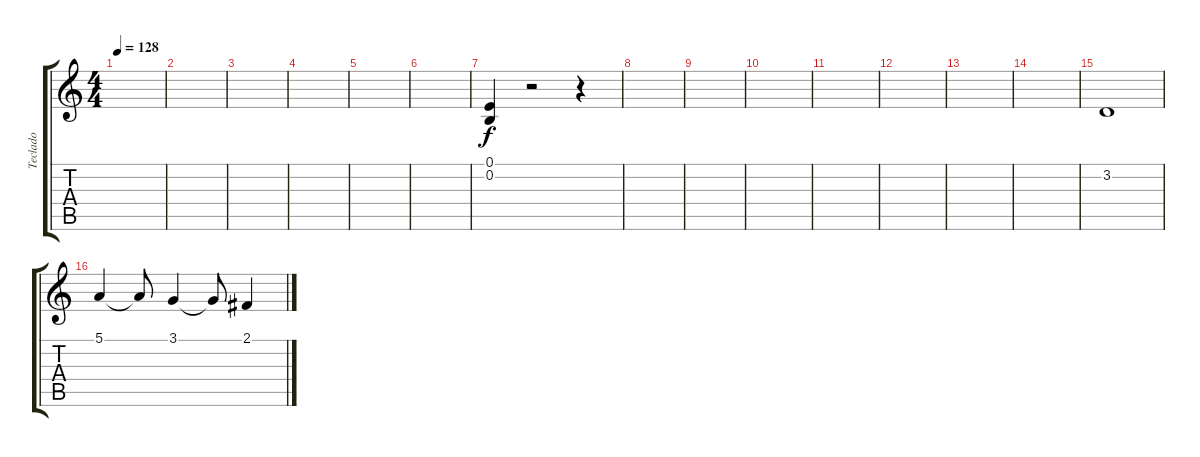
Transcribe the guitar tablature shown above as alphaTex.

\track ("Teclado" "Teclado") {instrument fx4atmosphere}
\staff {score tabs}
\tuning (E4 B3 G3 D3 A2 E2) {hide}
\ts (4 4)
\tempo 128
\clef g2
\ks c
|
|
|
|
|
|
(0.1 0.2).4{volume 5} r.2 r.4 |
|
|
|
|
|
|
|
3.2.1{volume 10} |
5.1.4 5.1{t}.8 3.1.4 3.1{t}.8 2.1.4
